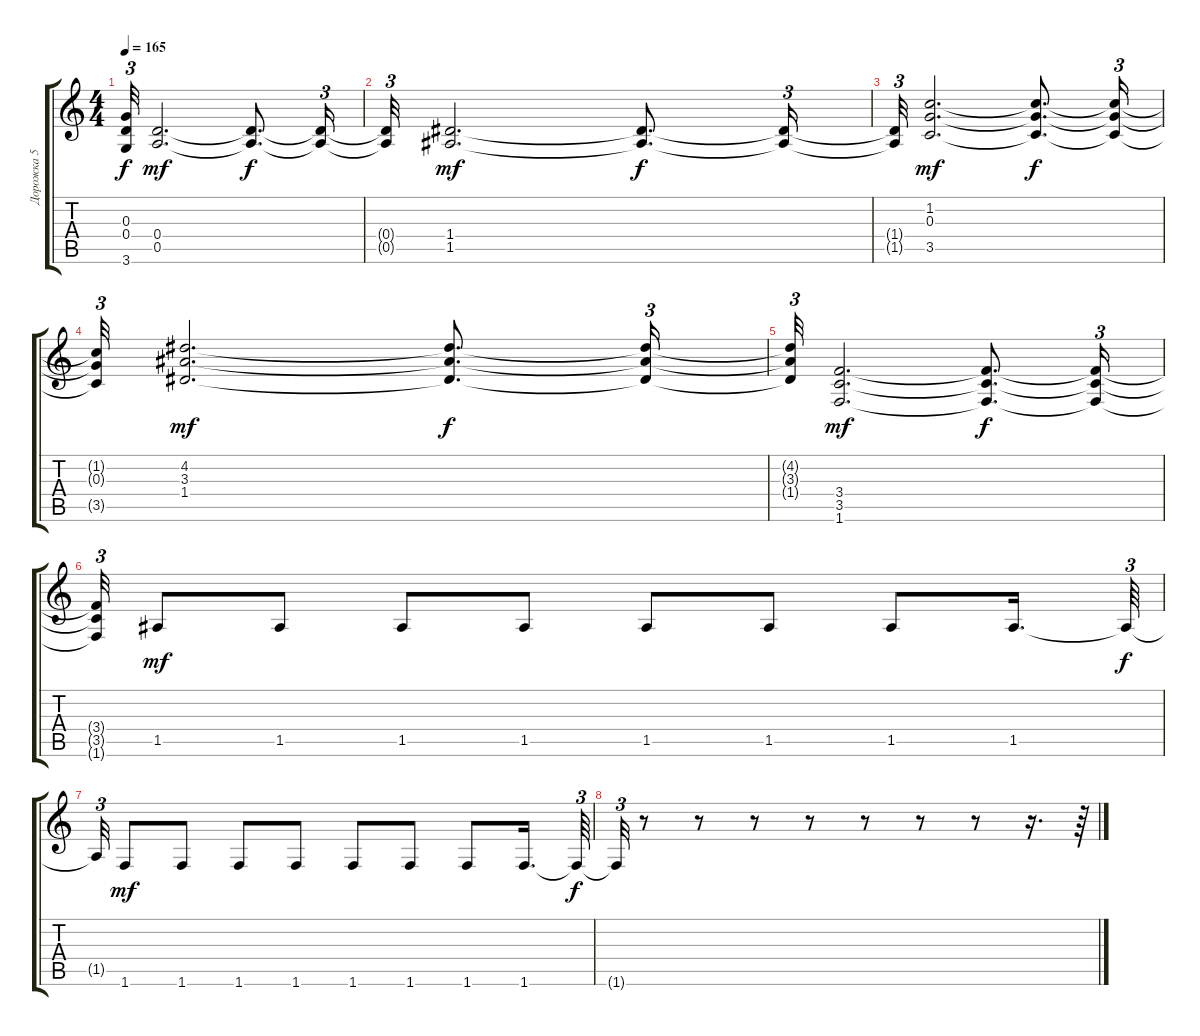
\track ("Дорожка 5" "Дорожка 5") {instrument distortionguitar}
\staff {score tabs}
\tuning (E4 B3 G3 D3 A2 E2) {hide}
\ts (4 4)
\tempo 165
\clef g2
\ks c
(0.3{t} 0.4{t} 3.6{t}).32{tu (3 2) dy f} (0.4 0.5).2{d dy mf} (0.4{t} 0.5{t}).8{d dy f} (0.4{t} 0.5{t}).16{tu (3 2)} |
(0.4{t} 0.5{t}).32{tu (3 2)} (1.4 1.5).2{d dy mf} (1.4{t} 1.5{t}).8{d dy f} (1.4{t} 1.5{t}).16{tu (3 2)} |
(1.4{t} 1.5{t}).32{tu (3 2)} (1.2 0.3 3.5).2{d dy mf} (1.2{t} 0.3{t} 3.5{t}).8{d dy f} (1.2{t} 0.3{t} 3.5{t}).16{tu (3 2)} |
(1.2{t} 0.3{t} 3.5{t}).32{tu (3 2)} (4.2 3.3 1.4).2{d dy mf} (4.2{t} 3.3{t} 1.4{t}).8{d dy f} (4.2{t} 3.3{t} 1.4{t}).16{tu (3 2)} |
(4.2{t} 3.3{t} 1.4{t}).32{tu (3 2)} (3.4 3.5 1.6).2{d dy mf} (3.4{t} 3.5{t} 1.6{t}).8{d dy f} (3.4{t} 3.5{t} 1.6{t}).16{tu (3 2)} |
(3.4{t} 3.5{t} 1.6{t}).32{tu (3 2)} 1.5.8{dy mf} 1.5.8 1.5.8 1.5.8 1.5.8 1.5.8 1.5.8 1.5.16{d} 1.5{t}.64{tu (3 2) dy f} |
1.5{t}.32{tu (3 2)} 1.6.8{dy mf} 1.6.8 1.6.8 1.6.8 1.6.8 1.6.8 1.6.8 1.6.16{d} 1.6{t}.64{tu (3 2) dy f} |
1.6{t}.32{tu (3 2)} r.8 r.8 r.8 r.8 r.8 r.8 r.8 r.16{d} r.64{tu (3 2)}
